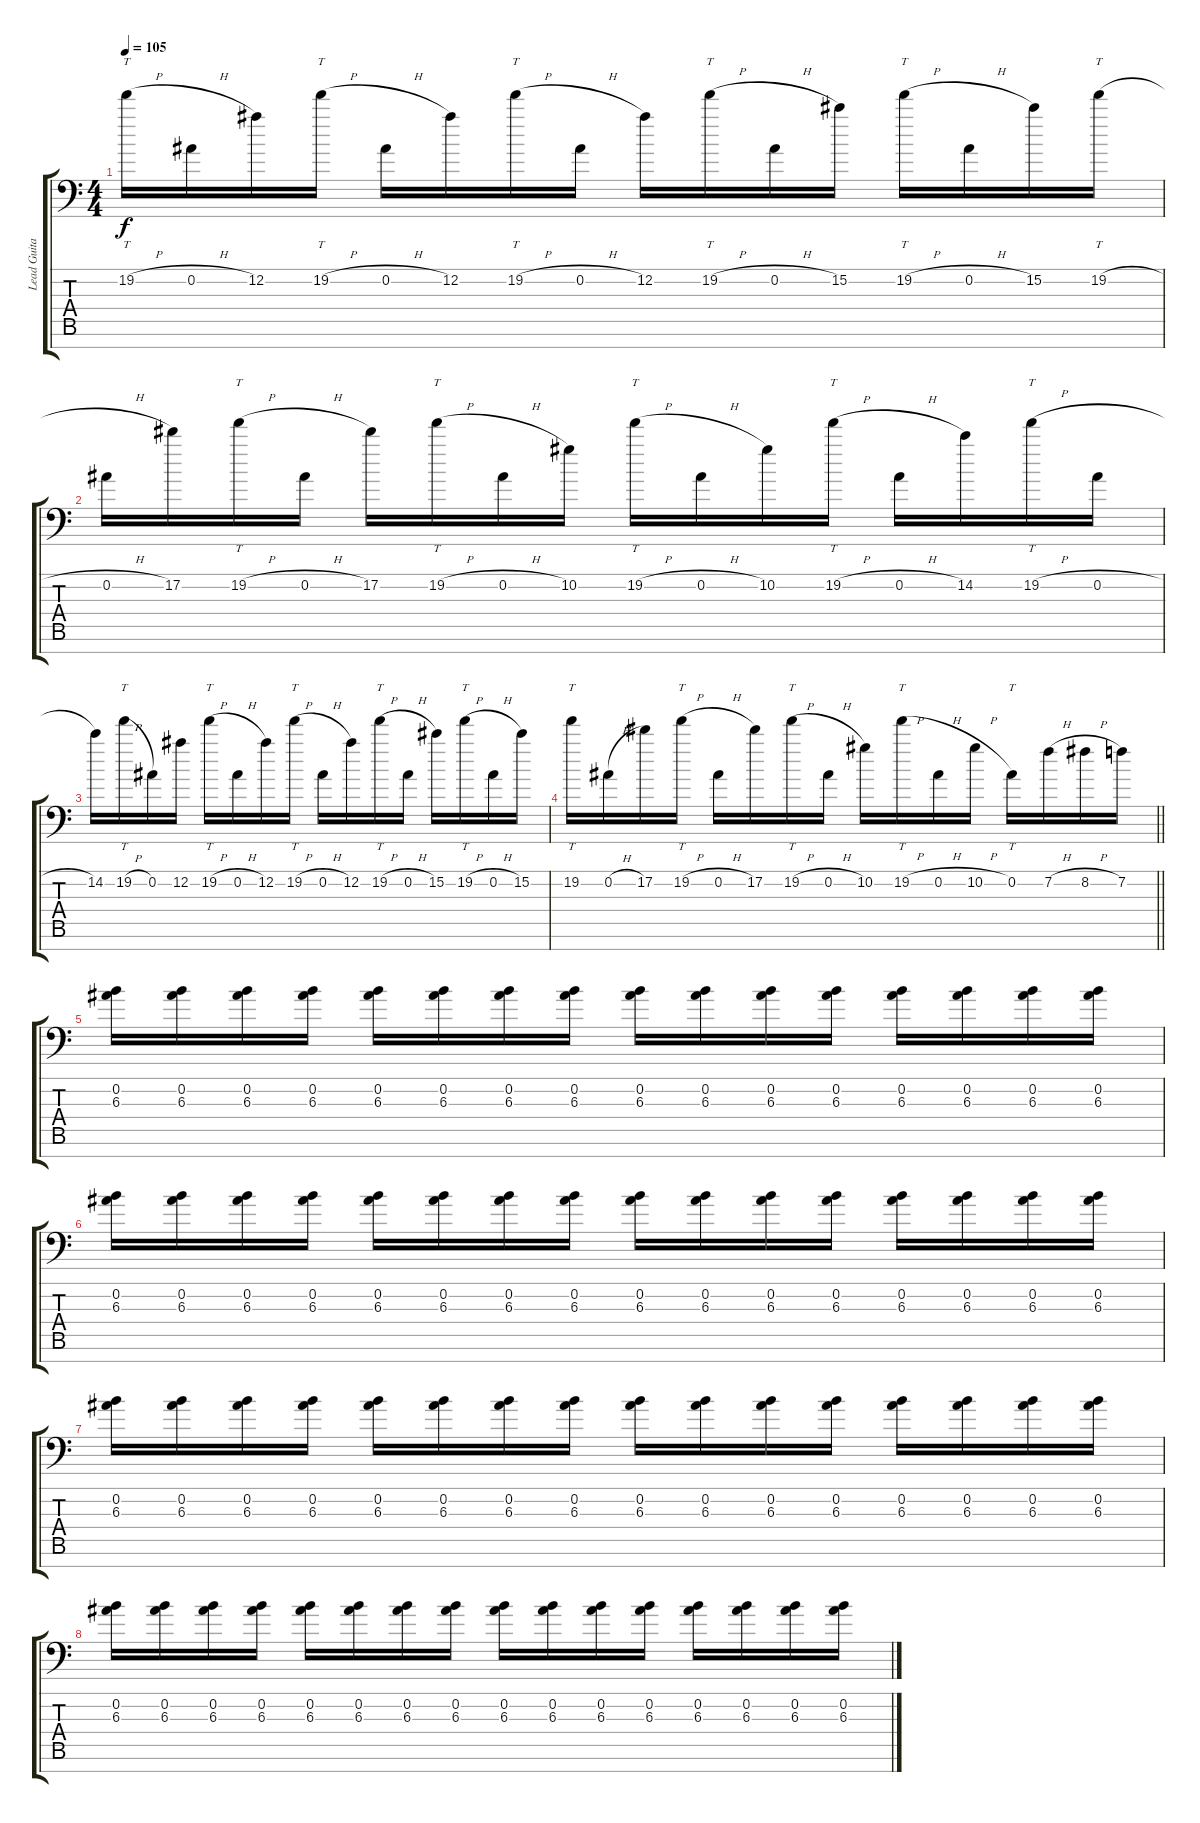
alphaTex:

\track ("Lead Guitar #1" "Lead Guita") {instrument distortionguitar}
\staff {score tabs}
\tuning (Eb4 Bb3 F3 Eb3 Bb2 F2 Ab1) {hide}
\ts (4 4)
\tempo 105
\clef f4
\ks c
19.2{h}.16{tt dy f} 0.2{h}.16 12.2.16 19.2{h}.16{tt} 0.2{h}.16 12.2.16 19.2{h}.16{tt} 0.2{h}.16 12.2.16 19.2{h}.16{tt} 0.2{h}.16 15.2.16 19.2{h}.16{tt} 0.2{h}.16 15.2.16 19.2{h}.16{tt} |
0.2{h}.16 17.2.16 19.2{h}.16{tt} 0.2{h}.16 17.2.16 19.2{h}.16{tt} 0.2{h}.16 10.2.16 19.2{h}.16{tt} 0.2{h}.16 10.2.16 19.2{h}.16{tt} 0.2{h}.16 14.2.16 19.2{h}.16{tt} 0.2{h}.16 |
14.2.16 19.2{h}.16{tt} 0.2.16 12.2.16 19.2{h}.16{tt} 0.2{h}.16 12.2.16 19.2{h}.16{tt} 0.2{h}.16 12.2.16 19.2{h}.16{tt} 0.2{h}.16 15.2.16 19.2{h}.16{tt} 0.2{h}.16 15.2.16 |
\barLineRight lightlight
19.2.16{tt} 0.2{h}.16 17.2.16 19.2{h}.16{tt} 0.2{h}.16 17.2.16 19.2{h}.16{tt} 0.2{h}.16 10.2.16 19.2{h}.16{tt} 0.2{h}.16 10.2{h}.16 0.2.16{tt} 7.2{h}.16 8.2{h}.16 7.2.16 |
\section ("" "")
(0.2 6.3).16{volume 9} (0.2 6.3).16 (0.2 6.3).16 (0.2 6.3).16 (0.2 6.3).16 (0.2 6.3).16 (0.2 6.3).16 (0.2 6.3).16 (0.2 6.3).16 (0.2 6.3).16 (0.2 6.3).16 (0.2 6.3).16 (0.2 6.3).16 (0.2 6.3).16 (0.2 6.3).16 (0.2 6.3).16 |
(0.2 6.3).16 (0.2 6.3).16 (0.2 6.3).16 (0.2 6.3).16 (0.2 6.3).16 (0.2 6.3).16 (0.2 6.3).16 (0.2 6.3).16 (0.2 6.3).16 (0.2 6.3).16 (0.2 6.3).16 (0.2 6.3).16 (0.2 6.3).16 (0.2 6.3).16 (0.2 6.3).16 (0.2 6.3).16 |
(0.2 6.3).16 (0.2 6.3).16 (0.2 6.3).16 (0.2 6.3).16 (0.2 6.3).16 (0.2 6.3).16 (0.2 6.3).16 (0.2 6.3).16 (0.2 6.3).16 (0.2 6.3).16 (0.2 6.3).16 (0.2 6.3).16 (0.2 6.3).16 (0.2 6.3).16 (0.2 6.3).16 (0.2 6.3).16 |
(0.2 6.3).16 (0.2 6.3).16 (0.2 6.3).16 (0.2 6.3).16 (0.2 6.3).16 (0.2 6.3).16 (0.2 6.3).16 (0.2 6.3).16 (0.2 6.3).16 (0.2 6.3).16 (0.2 6.3).16 (0.2 6.3).16 (0.2 6.3).16 (0.2 6.3).16 (0.2 6.3).16 (0.2 6.3).16
